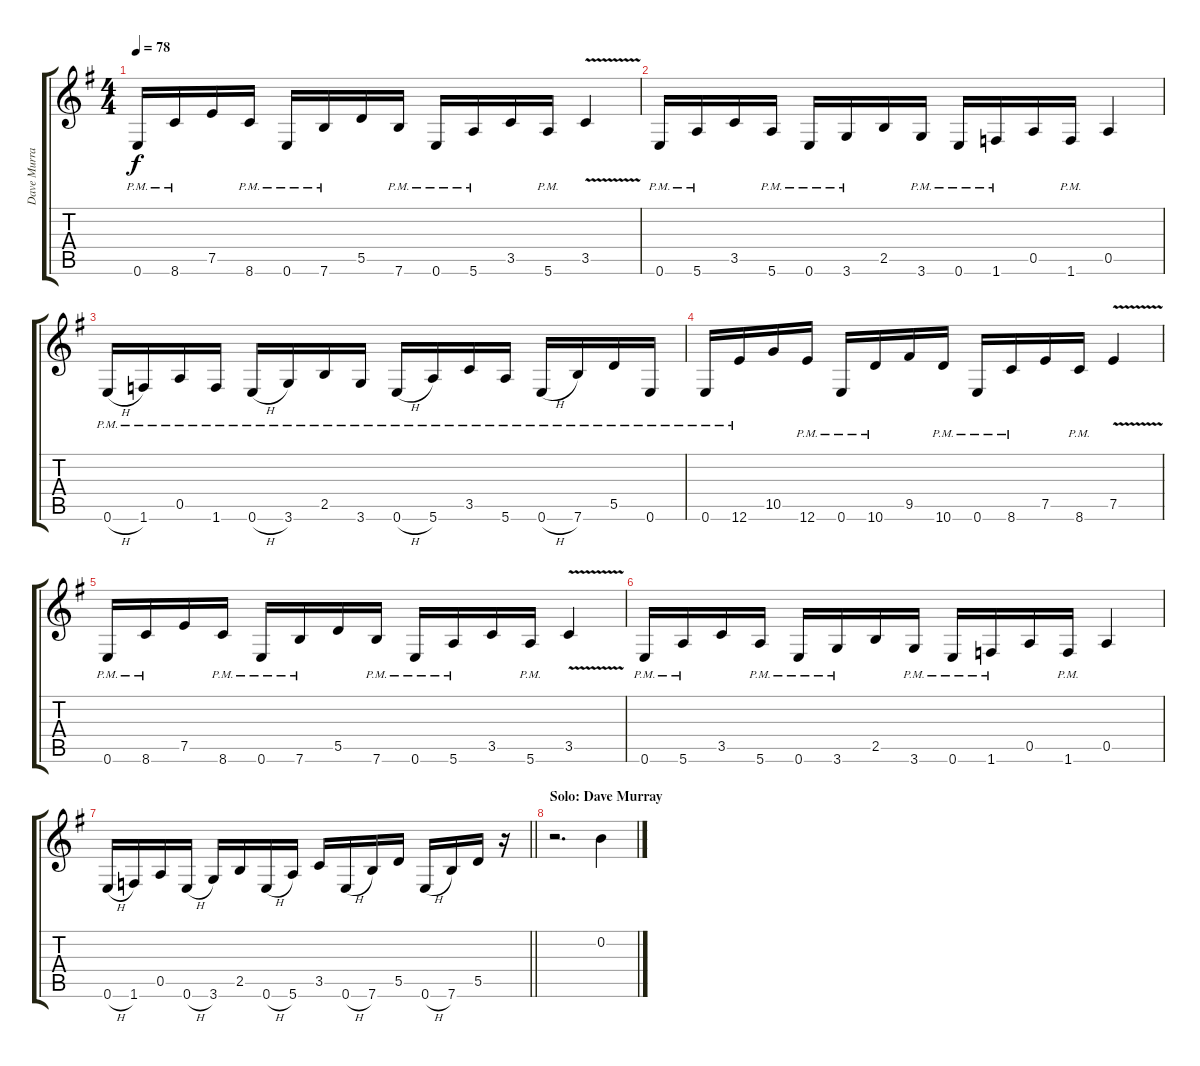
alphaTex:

\track ("Dave Murray" "Dave Murra") {instrument overdrivenguitar}
\staff {score tabs}
\tuning (E4 B3 G3 D3 A2 E2) {hide}
\ts (4 4)
\tempo 78
\clef g2
\ks g
0.6{pm}.16{dy f} 8.6{pm}.16 7.5.16 8.6{pm}.16 0.6{pm}.16 7.6{pm}.16 5.5.16 7.6{pm}.16 0.6{pm}.16 5.6{pm}.16 3.5.16 5.6{pm}.16 3.5{v}.4 |
0.6{pm}.16 5.6{pm}.16 3.5.16 5.6{pm}.16 0.6{pm}.16 3.6{pm}.16 2.5.16 3.6{pm}.16 0.6{pm}.16 1.6{pm}.16 0.5.16 1.6{pm}.16 0.5.4 |
0.6{h pm}.16 1.6{pm}.16 0.5{pm}.16 1.6{pm}.16 0.6{h pm}.16 3.6{pm}.16 2.5{pm}.16 3.6{pm}.16 0.6{h pm}.16 5.6{pm}.16 3.5{pm}.16 5.6{pm}.16 0.6{h pm}.16 7.6{pm}.16 5.5{pm}.16 0.6{pm}.16 |
0.6{pm}.16 12.6{pm}.16 10.5.16 12.6{pm}.16 0.6{pm}.16 10.6{pm}.16 9.5.16 10.6{pm}.16 0.6{pm}.16 8.6{pm}.16 7.5.16 8.6{pm}.16 7.5{v}.4 |
0.6{pm}.16 8.6{pm}.16 7.5.16 8.6{pm}.16 0.6{pm}.16 7.6{pm}.16 5.5.16 7.6{pm}.16 0.6{pm}.16 5.6{pm}.16 3.5.16 5.6{pm}.16 3.5{v}.4 |
0.6{pm}.16 5.6{pm}.16 3.5.16 5.6{pm}.16 0.6{pm}.16 3.6{pm}.16 2.5.16 3.6{pm}.16 0.6{pm}.16 1.6{pm}.16 0.5.16 1.6{pm}.16 0.5.4 |
\barLineRight lightlight
0.6{h}.16 1.6.16 0.5.16 0.6{h}.16 3.6.16 2.5.16 0.6{h}.16 5.6.16 3.5.16 0.6{h}.16 7.6.16 5.5.16 0.6{h}.16 7.6.16 5.5.16 r.16 |
\section ("" "Solo: Dave Murray")
r.2{d} 0.2{ss}.4{volume 16 instrument overdrivenguitar}
